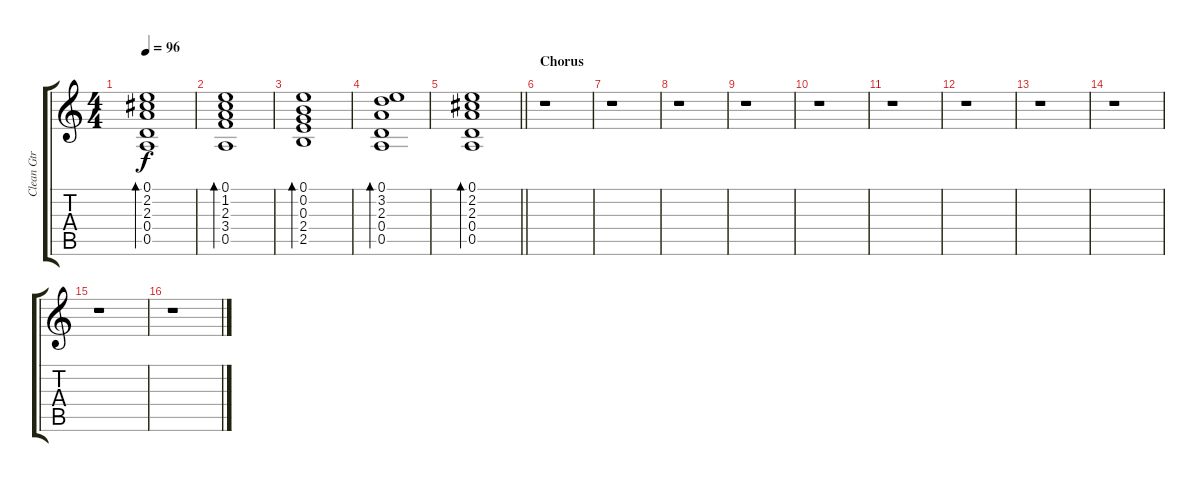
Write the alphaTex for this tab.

\track ("Clean Gtr " "Clean Gtr ") {instrument electricguitarclean}
\staff {score tabs}
\tuning (E4 B3 G3 D3 A2 D2) {hide}
\ts (4 4)
\tempo 96
\clef g2
\ks c
(0.1 2.2 2.3 0.4 0.5).1{bd 120 dy f} |
(0.1 1.2 2.3 3.4 0.5).1{bd 120} |
(0.1 0.2 0.3 2.4 2.5).1{bd 120} |
(0.1 3.2 2.3 0.4 0.5).1{bd 120} |
\barLineRight lightlight
(0.1 2.2 2.3 0.4 0.5).1{bd 120} |
\section ("" "Chorus")
r.1 |
r.1 |
r.1 |
r.1 |
r.1 |
r.1 |
r.1 |
r.1 |
r.1 |
r.1 |
r.1
